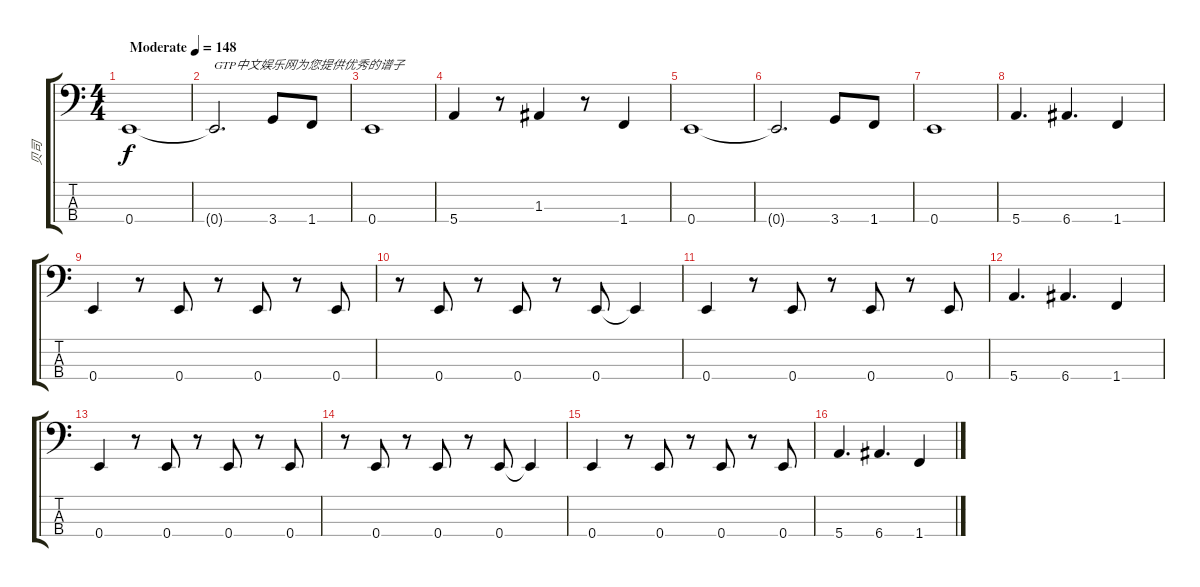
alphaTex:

\track ("贝司" "贝司") {instrument electricbassfinger}
\staff {score tabs}
\tuning (G2 D2 A1 E1) {hide}
\ts (4 4)
\tempo (148 "Moderate")
\clef f4
\ks c
0.4.1{dy f instrument electricbassfinger} |
0.4{t}.2{d txt "GTP中文娱乐网为您提供优秀的谱子"} 3.4.8 1.4.8 |
0.4.1 |
5.4.4 r.8 1.3.4 r.8 1.4.4 |
0.4.1 |
0.4{t}.2{d} 3.4.8 1.4.8 |
0.4.1 |
5.4.4{d} 6.4.4{d} 1.4.4 |
0.4.4 r.8 0.4.8 r.8 0.4.8 r.8 0.4.8 |
r.8 0.4.8 r.8 0.4.8 r.8 0.4.8 0.4{t}.4 |
0.4.4 r.8 0.4.8 r.8 0.4.8 r.8 0.4.8 |
5.4.4{d} 6.4.4{d} 1.4.4 |
0.4.4 r.8 0.4.8 r.8 0.4.8 r.8 0.4.8 |
r.8 0.4.8 r.8 0.4.8 r.8 0.4.8 0.4{t}.4 |
0.4.4 r.8 0.4.8 r.8 0.4.8 r.8 0.4.8 |
5.4.4{d} 6.4.4{d} 1.4.4
